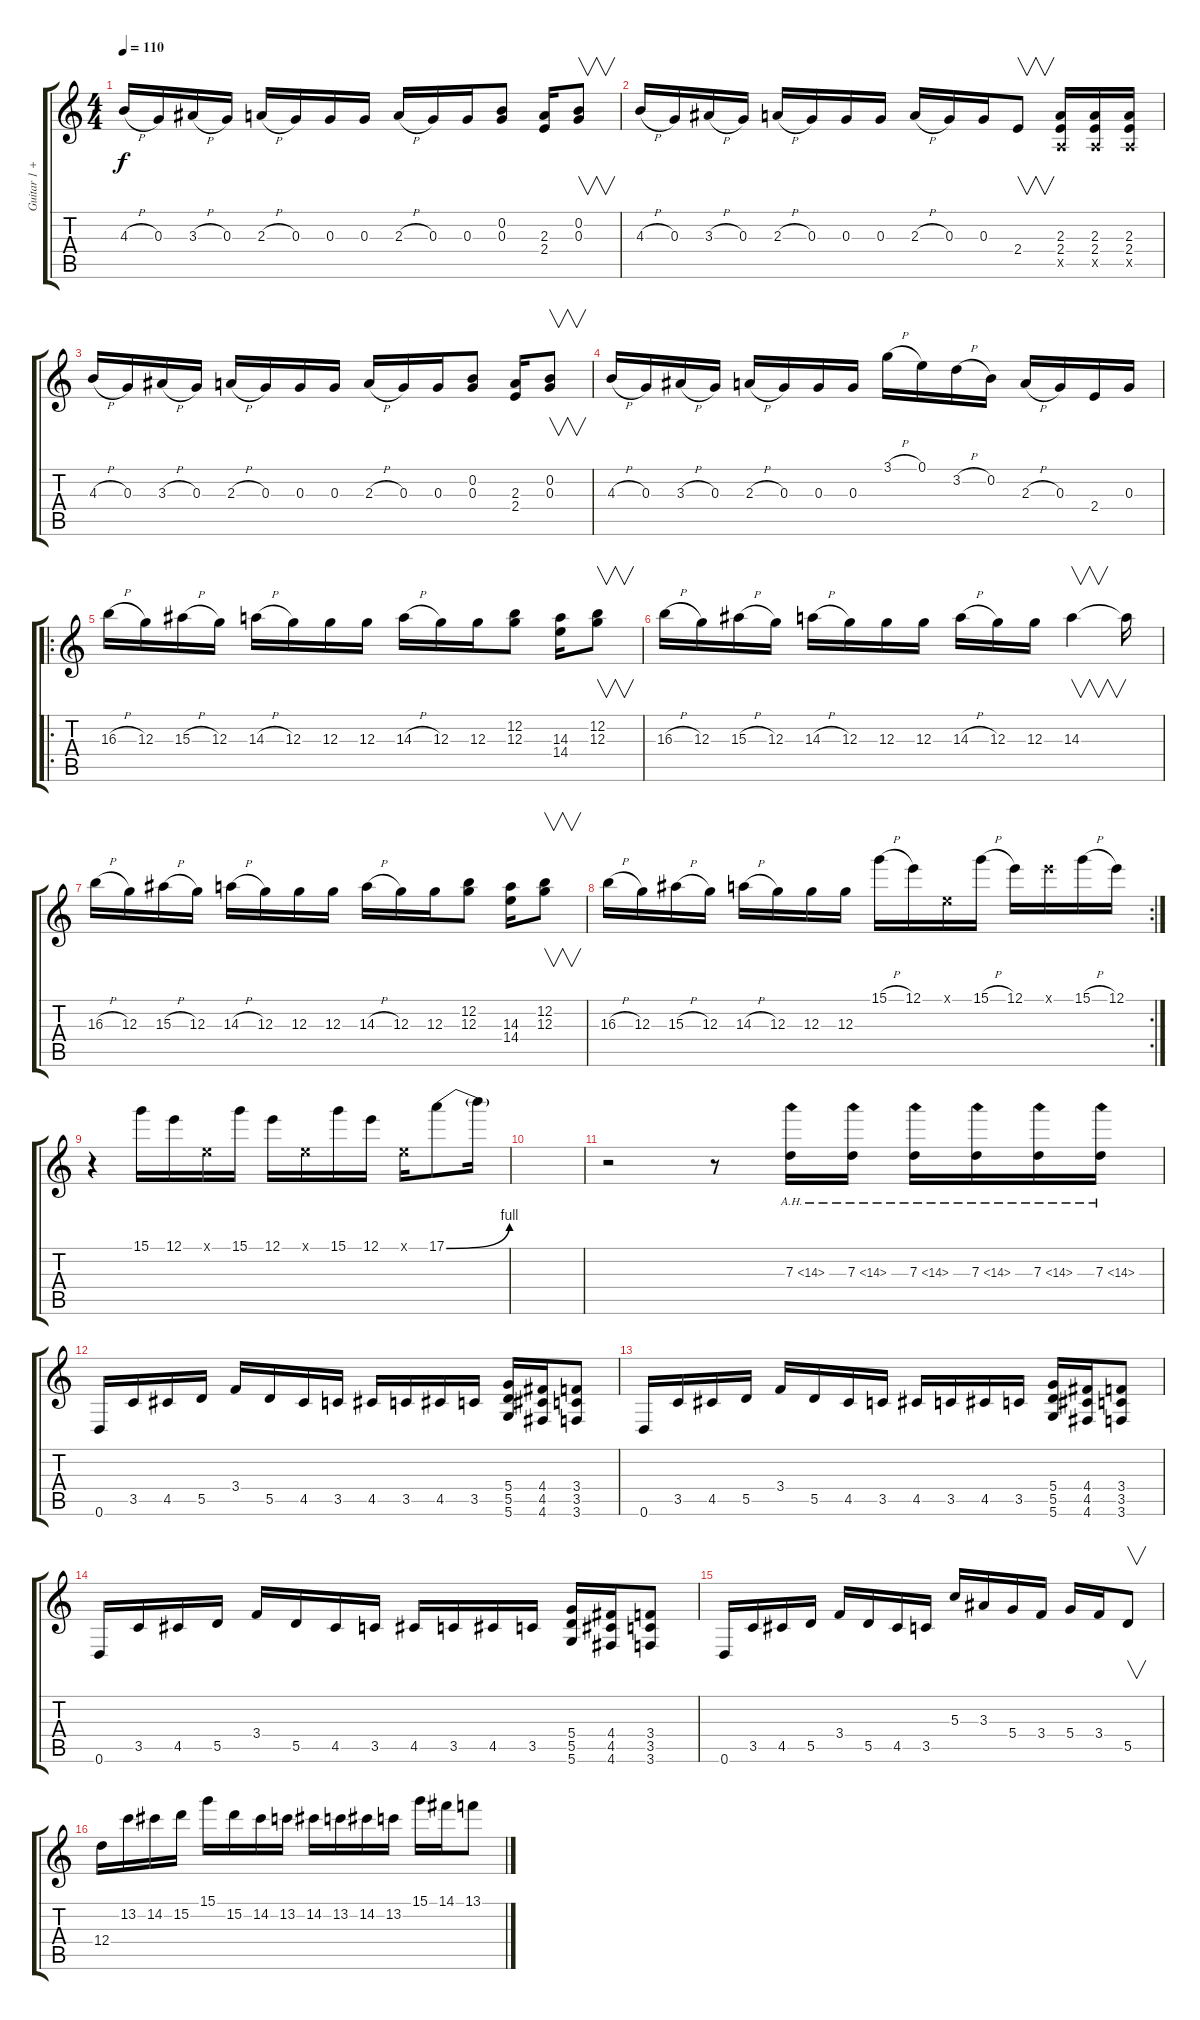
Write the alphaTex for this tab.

\track ("Guitar 1 +vocals" "Guitar 1 +") {instrument overdrivenguitar}
\staff {score tabs}
\tuning (E4 B3 G3 D3 A2 D2) {hide}
\ts (4 4)
\tempo 110
\clef g2
\ks c
4.3{h}.16{dy f instrument overdrivenguitar} 0.3.16 3.3{h}.16 0.3.16 2.3{h}.16 0.3.16 0.3.16 0.3.16 2.3{h}.16 0.3.16 0.3.16 (0.2 0.3).8 (2.3 2.4).16 (0.2 0.3).8{v} |
4.3{h}.16 0.3.16 3.3{h}.16 0.3.16 2.3{h}.16 0.3.16 0.3.16 0.3.16 2.3{h}.16 0.3.16 0.3.16 2.4.8{v} (2.3 2.4 0.5{x}).16 (2.3 2.4 0.5{x}).16 (2.3 2.4 0.5{x}).16 |
4.3{h}.16 0.3.16 3.3{h}.16 0.3.16 2.3{h}.16 0.3.16 0.3.16 0.3.16 2.3{h}.16 0.3.16 0.3.16 (0.2 0.3).8 (2.3 2.4).16 (0.2 0.3).8{v} |
4.3{h}.16 0.3.16 3.3{h}.16 0.3.16 2.3{h}.16 0.3.16 0.3.16 0.3.16 3.1{h}.16 0.1.16 3.2{h}.16 0.2.16 2.3{h}.16 0.3.16 2.4.16 0.3.16 |
\ro
16.3{h}.16{instrument distortionguitar} 12.3.16 15.3{h}.16 12.3.16 14.3{h}.16 12.3.16 12.3.16 12.3.16 14.3{h}.16 12.3.16 12.3.16 (12.2 12.3).8 (14.3 14.4).16 (12.2 12.3).8{v} |
16.3{h}.16 12.3.16 15.3{h}.16 12.3.16 14.3{h}.16 12.3.16 12.3.16 12.3.16 14.3{h}.16 12.3.16 12.3.16 14.3.4{v} 14.3{t}.16 |
16.3{h}.16 12.3.16 15.3{h}.16 12.3.16 14.3{h}.16 12.3.16 12.3.16 12.3.16 14.3{h}.16 12.3.16 12.3.16 (12.2 12.3).8 (14.3 14.4).16 (12.2 12.3).8{v} |
\rc 2
16.3{h}.16 12.3.16 15.3{h}.16 12.3.16 14.3{h}.16 12.3.16 12.3.16 12.3.16 15.1{h}.16 12.1.16 0.1{x}.16 15.1{h}.16 12.1.16 12.1{x}.16 15.1{h}.16 12.1.16 |
r.4 15.1.16 12.1.16 0.1{x}.16 15.1.16 12.1.16 0.1{x}.16 15.1.16 12.1.16 0.1{x}.16 17.1{be (bend 0 0 60 4)}.8 17.1{t}.16 |
|
r.2 r.8 7.3{ah 7}.16 7.3{ah 7}.16 7.3{ah 7}.16 7.3{ah 7}.16 7.3{ah 7}.16 7.3{ah 7}.16 |
0.6.16 3.5.16 4.5.16 5.5.16 3.4.16 5.5.16 4.5.16 3.5.16 4.5.16 3.5.16 4.5.16 3.5.16 (5.4 5.5 5.6).16 (4.4 4.5 4.6).16 (3.4 3.5 3.6).8 |
0.6.16 3.5.16 4.5.16 5.5.16 3.4.16 5.5.16 4.5.16 3.5.16 4.5.16 3.5.16 4.5.16 3.5.16 (5.4 5.5 5.6).16 (4.4 4.5 4.6).16 (3.4 3.5 3.6).8 |
0.6.16 3.5.16 4.5.16 5.5.16 3.4.16 5.5.16 4.5.16 3.5.16 4.5.16 3.5.16 4.5.16 3.5.16 (5.4 5.5 5.6).16 (4.4 4.5 4.6).16 (3.4 3.5 3.6).8 |
0.6.16 3.5.16 4.5.16 5.5.16 3.4.16 5.5.16 4.5.16 3.5.16 5.3.16 3.3.16 5.4.16 3.4.16 5.4.16 3.4.16 5.5.8{v} |
12.4.16 13.2.16 14.2.16 15.2.16 15.1.16 15.2.16 14.2.16 13.2.16 14.2.16 13.2.16 14.2.16 13.2.16 15.1.16 14.1.16 13.1.8
